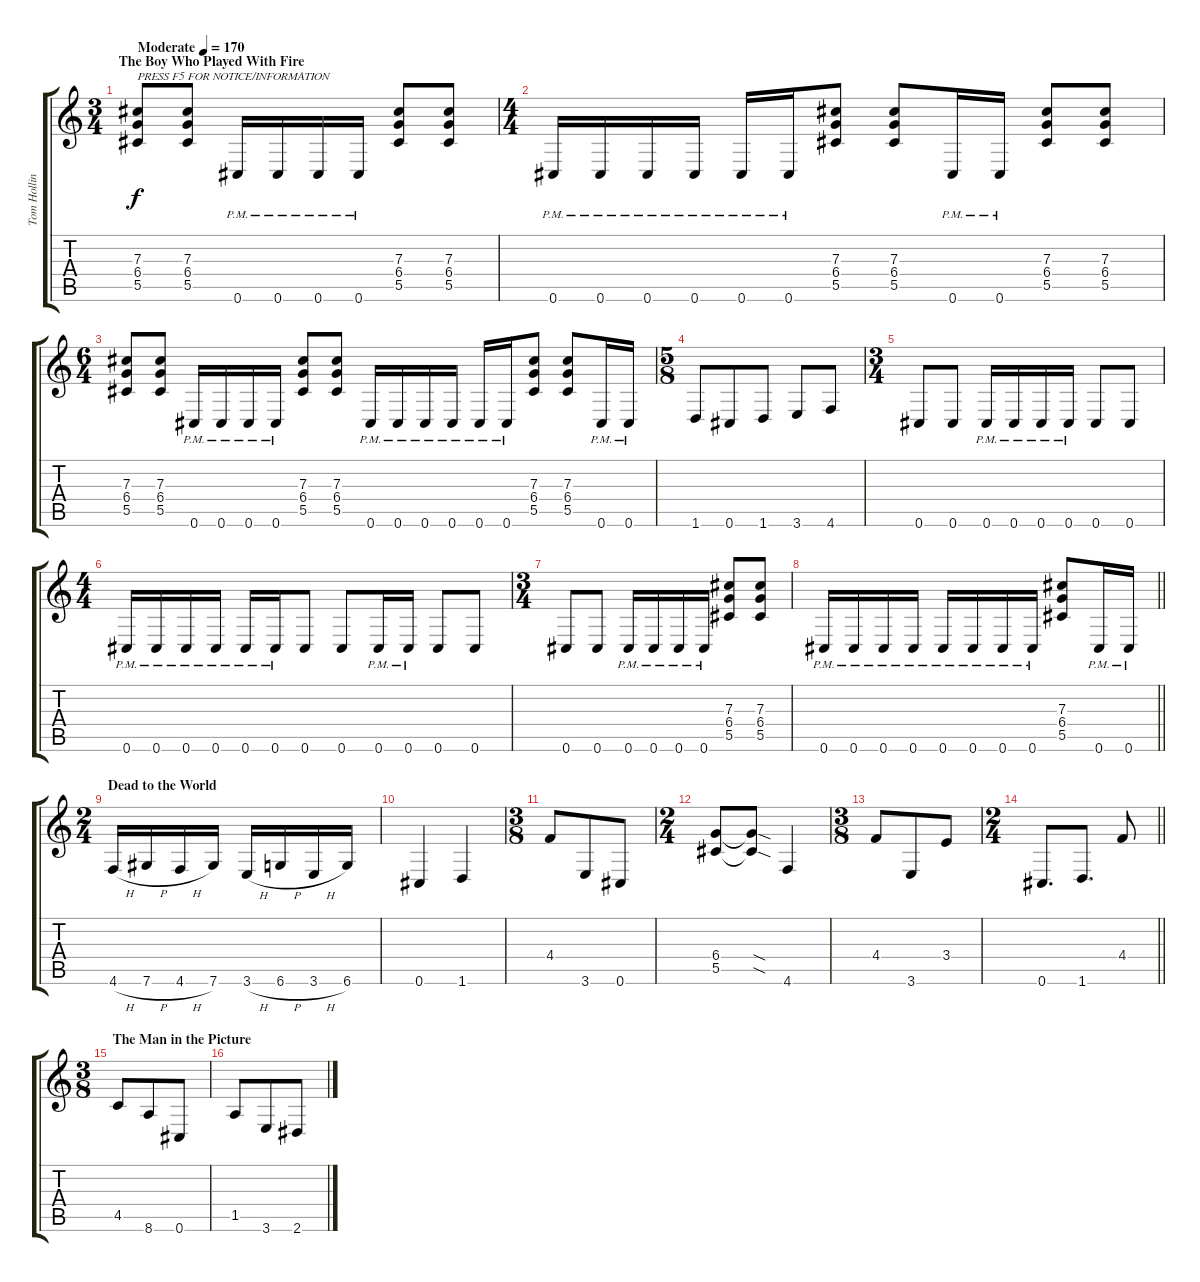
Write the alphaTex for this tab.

\track ("Tom Hollings" "Tom Hollin") {instrument distortionguitar}
\staff {score tabs}
\tuning (Eb4 Bb3 Gb3 Db3 Ab2 Db2) {hide}
\ts (3 4)
\section ("" "The Boy Who Played With Fire")
\tempo (170 "Moderate")
\clef g2
\ks c
(7.3 6.4 5.5).8{txt "PRESS F5 FOR NOTICE/INFORMATION" dy f instrument distortionguitar} (7.3 6.4 5.5).8 0.6{pm}.16 0.6{pm}.16 0.6{pm}.16 0.6{pm}.16 (7.3 6.4 5.5).8 (7.3 6.4 5.5).8 |
\ts (4 4)
0.6{pm}.16 0.6{pm}.16 0.6{pm}.16 0.6{pm}.16 0.6{pm}.16 0.6{pm}.16 (7.3 6.4 5.5).8 (7.3 6.4 5.5).8 0.6{pm}.16 0.6{pm}.16 (7.3 6.4 5.5).8 (7.3 6.4 5.5).8 |
\ts (6 4)
(7.3 6.4 5.5).8 (7.3 6.4 5.5).8 0.6{pm}.16 0.6{pm}.16 0.6{pm}.16 0.6{pm}.16 (7.3 6.4 5.5).8 (7.3 6.4 5.5).8 0.6{pm}.16 0.6{pm}.16 0.6{pm}.16 0.6{pm}.16 0.6{pm}.16 0.6{pm}.16 (7.3 6.4 5.5).8 (7.3 6.4 5.5).8 0.6{pm}.16 0.6{pm}.16 |
\ts (5 8)
1.6.8 0.6.8 1.6.8 3.6.8 4.6.8 |
\ts (3 4)
0.6.8 0.6.8 0.6{pm}.16 0.6{pm}.16 0.6{pm}.16 0.6{pm}.16 0.6.8 0.6.8 |
\ts (4 4)
0.6{pm}.16 0.6{pm}.16 0.6{pm}.16 0.6{pm}.16 0.6{pm}.16 0.6{pm}.16 0.6.8 0.6.8 0.6{pm}.16 0.6{pm}.16 0.6.8 0.6.8 |
\ts (3 4)
0.6.8 0.6.8 0.6{pm}.16 0.6{pm}.16 0.6{pm}.16 0.6{pm}.16 (7.3 6.4 5.5).8 (7.3 6.4 5.5).8 |
\barLineRight lightlight
0.6{pm}.16 0.6{pm}.16 0.6{pm}.16 0.6{pm}.16 0.6{pm}.16 0.6{pm}.16 0.6{pm}.16 0.6{pm}.16 (7.3 6.4 5.5).8 0.6{pm}.16 0.6{pm}.16 |
\ts (2 4)
\section ("" "Dead to the World")
4.6{h}.16 7.6{h}.16 4.6{h}.16 7.6.16 3.6{h}.16 6.6{h}.16 3.6{h}.16 6.6.16 |
0.6.4 1.6.4 |
\ts (3 8)
4.4.8 3.6.8 0.6.8 |
\ts (2 4)
(6.4 5.5).8 (6.4{sod t} 5.5{sod t}).8 4.6.4 |
\ts (3 8)
4.4.8 3.6.8 3.4.8 |
\ts (2 4)
\barLineRight lightlight
0.6.8{d} 1.6.8{d} 4.4.8 |
\ts (3 8)
\section ("" "The Man in the Picture")
4.5.8 8.6.8 0.6.8 |
1.5.8 3.6.8 2.6.8
